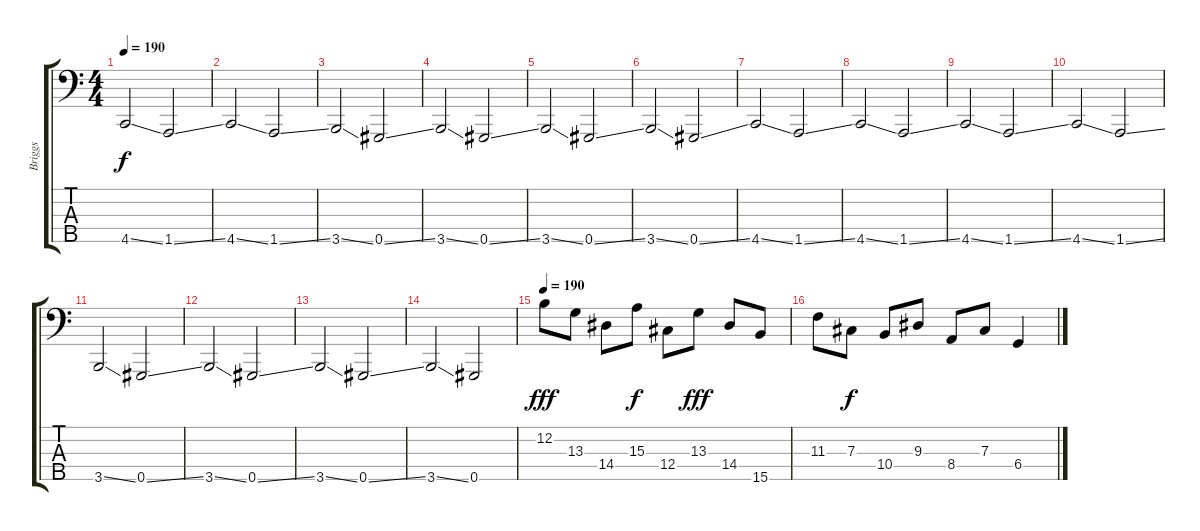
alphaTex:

\track ("Briggs" "Briggs") {instrument electricbassfinger}
\staff {score tabs}
\tuning (E2 B1 Gb1 Db1 Ab0) {hide}
\ts (4 4)
\tempo 190
\clef f4
\ks c
4.5{ss}.2{dy f} 1.5{ss}.2 |
4.5{ss}.2 1.5{ss}.2 |
3.5{ss}.2 0.5{ss}.2 |
3.5{ss}.2 0.5{ss}.2 |
3.5{ss}.2 0.5{ss}.2 |
3.5{ss}.2 0.5{ss}.2 |
4.5{ss}.2 1.5{ss}.2 |
4.5{ss}.2 1.5{ss}.2 |
4.5{ss}.2 1.5{ss}.2 |
4.5{ss}.2 1.5{ss}.2 |
3.5{ss}.2 0.5{ss}.2 |
3.5{ss}.2 0.5{ss}.2 |
3.5{ss}.2 0.5{ss}.2 |
3.5{ss}.2 0.5.2 |
\tempo 190
12.2.8{dy fff} 13.3.8 14.4.8 15.3.8{dy f} 12.4.8 13.3.8{dy fff} 14.4.8 15.5.8 |
11.3.8 7.3.8{dy f} 10.4.8 9.3.8 8.4.8 7.3.8 6.4.4
